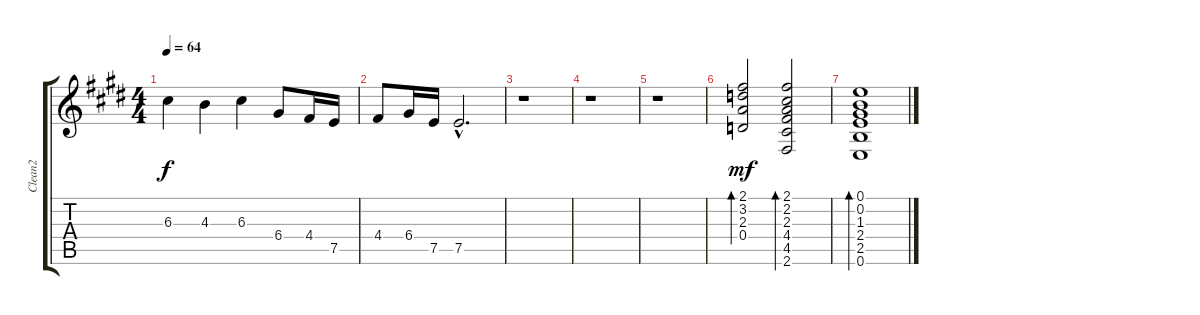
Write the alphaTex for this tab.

\track ("Clean2" "Clean2") {instrument electricguitarclean}
\staff {score tabs}
\tuning (E4 B3 G3 D3 A2 E2) {hide}
\ts (4 4)
\tempo 64
\clef g2
\ks e
6.3.4{dy f instrument overdrivenguitar} 4.3.4 6.3.4 6.4.8 4.4.16 7.5.16 |
4.4.8 6.4.16 7.5.16 7.5{hac}.2{d} |
r.1 |
r.1 |
r.1{instrument electricguitarclean} |
(2.1 3.2 2.3 0.4).2{bd 30 dy mf} (2.1 2.2 2.3 4.4 4.5 2.6).2{bd 30} |
(0.1 0.2 1.3 2.4 2.5 0.6).1{bd 30}
